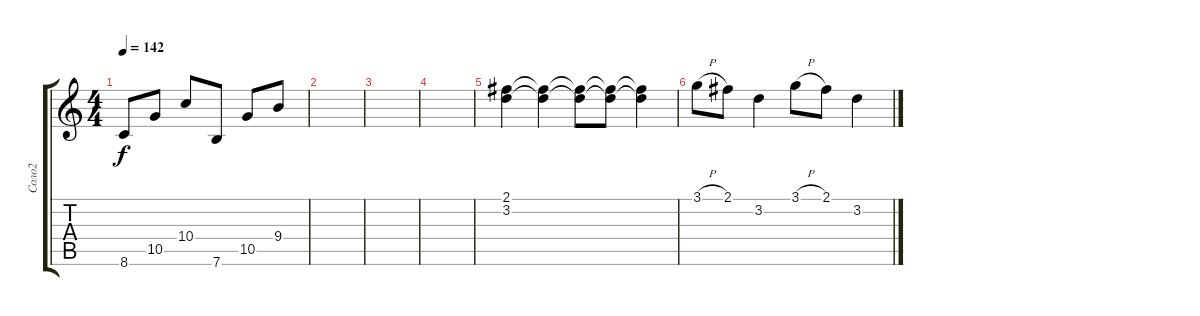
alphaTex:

\track ("Соло2" "Соло2") {instrument distortionguitar}
\staff {score tabs}
\tuning (E4 B3 G3 D3 A2 E2) {hide}
\ts (4 4)
\tempo 142
\clef g2
\ks c
8.6.8{dy f} 10.5.8 10.4.8 7.6.8 10.5.8 9.4.8 |
|
|
|
(2.1 3.2).4 (2.1{t} 3.2{t}).4 (2.1{t} 3.2{t}).8 (2.1{t} 3.2{t}).8 (2.1{t} 3.2{t}).4 |
3.1{h}.8 2.1.8 3.2.4 3.1{h}.8 2.1.8 3.2.4
